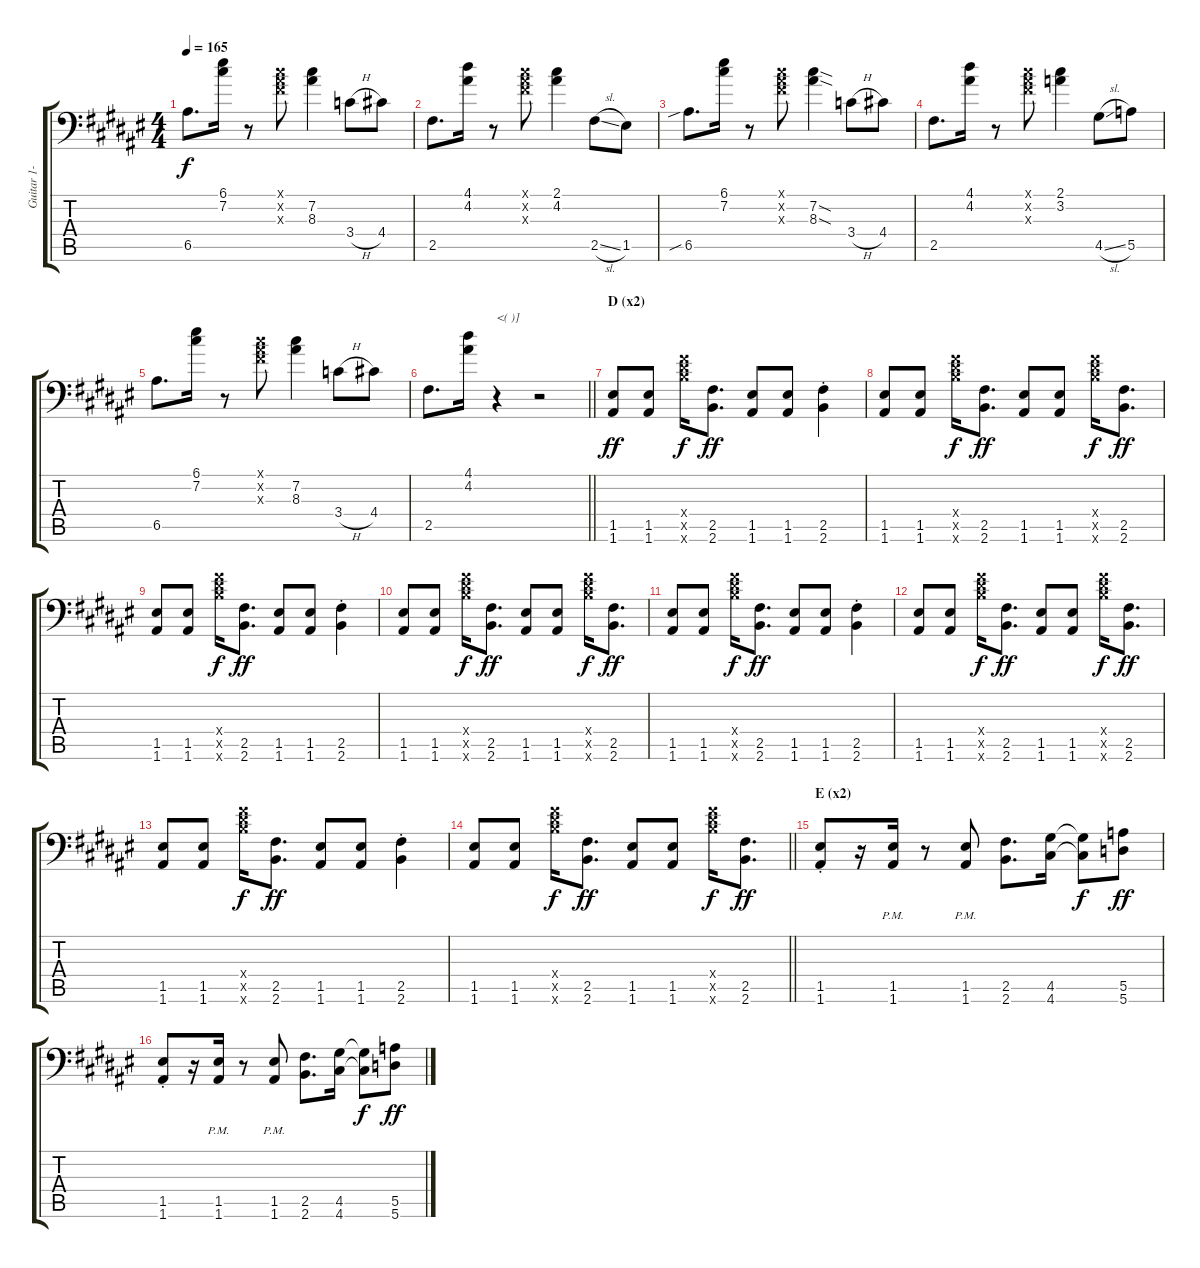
\track ("Guitar 1- Uruha" "Guitar 1- ") {instrument distortionguitar}
\staff {score tabs}
\tuning (B3 Gb3 D3 A2 E2 A1) {hide}
\ts (4 4)
\tempo 165
\clef f4
\ks f#
6.5.8{d dy f} (6.1 7.2).16 r.8 (2.1{x} 4.2{x} 4.3{x}).8 (7.2 8.3).4 3.4{h}.8 4.4.8 |
2.5.8{d} (4.1 4.2).16 r.8 (2.1{x} 4.2{x} 4.3{x}).8 (2.1 4.2).4 2.5{sl}.8 1.5.8 |
6.5{sib}.8{d} (6.1 7.2).16 r.8 (2.1{x} 4.2{x} 4.3{x}).8 (7.2{sod} 8.3{sod}).4 3.4{h}.8 4.4.8 |
2.5.8{d} (4.1 4.2).16 r.8 (2.1{x} 4.2{x} 4.3{x}).8 (2.1 3.2).4 4.5{sl}.8 5.5.8 |
6.5.8{d} (6.1 7.2).16 r.8 (2.1{x} 4.2{x} 4.3{x}).8 (7.2 8.3).4 3.4{h}.8 4.4.8 |
\barLineRight lightlight
2.5.8{d} (4.1 4.2).16 r.4{txt "<( )]"} r.2 |
\section ("" "D (x2)")
(1.5 1.6).8{dy ff volume 10} (1.5 1.6).8 (9.4{x} 11.5{x} 14.6{x}).16{dy f} (2.5 2.6).8{d dy ff} (1.5 1.6).8 (1.5 1.6).8 (2.5{st} 2.6{st}).4 |
(1.5 1.6).8 (1.5 1.6).8 (9.4{x} 11.5{x} 14.6{x}).16{dy f} (2.5 2.6).8{d dy ff} (1.5 1.6).8 (1.5 1.6).8 (9.4{x} 11.5{x} 14.6{x}).16{dy f} (2.5 2.6).8{d dy ff} |
(1.5 1.6).8 (1.5 1.6).8 (9.4{x} 11.5{x} 14.6{x}).16{dy f} (2.5 2.6).8{d dy ff} (1.5 1.6).8 (1.5 1.6).8 (2.5{st} 2.6{st}).4 |
(1.5 1.6).8 (1.5 1.6).8 (9.4{x} 11.5{x} 14.6{x}).16{dy f} (2.5 2.6).8{d dy ff} (1.5 1.6).8 (1.5 1.6).8 (9.4{x} 11.5{x} 14.6{x}).16{dy f} (2.5 2.6).8{d dy ff} |
(1.5 1.6).8 (1.5 1.6).8 (9.4{x} 11.5{x} 14.6{x}).16{dy f} (2.5 2.6).8{d dy ff} (1.5 1.6).8 (1.5 1.6).8 (2.5{st} 2.6{st}).4 |
(1.5 1.6).8 (1.5 1.6).8 (9.4{x} 11.5{x} 14.6{x}).16{dy f} (2.5 2.6).8{d dy ff} (1.5 1.6).8 (1.5 1.6).8 (9.4{x} 11.5{x} 14.6{x}).16{dy f} (2.5 2.6).8{d dy ff} |
(1.5 1.6).8 (1.5 1.6).8 (9.4{x} 11.5{x} 14.6{x}).16{dy f} (2.5 2.6).8{d dy ff} (1.5 1.6).8 (1.5 1.6).8 (2.5{st} 2.6{st}).4 |
\barLineRight lightlight
(1.5 1.6).8 (1.5 1.6).8 (9.4{x} 11.5{x} 14.6{x}).16{dy f} (2.5 2.6).8{d dy ff} (1.5 1.6).8 (1.5 1.6).8 (9.4{x} 11.5{x} 14.6{x}).16{dy f} (2.5 2.6).8{d dy ff} |
\section ("" "E (x2)")
(1.5{st} 1.6{st}).8 r.16 (1.5{pm} 1.6{pm}).16 r.8 (1.5{pm} 1.6{pm}).8 (2.5 2.6).8{d} (4.5 4.6).16 (4.5{t} 4.6{t}).8{dy f} (5.5 5.6).8{dy ff} |
(1.5{st} 1.6{st}).8 r.16 (1.5{pm} 1.6{pm}).16 r.8 (1.5{pm} 1.6{pm}).8 (2.5 2.6).8{d} (4.5 4.6).16 (4.5{t} 4.6{t}).8{dy f} (5.5 5.6).8{dy ff}
